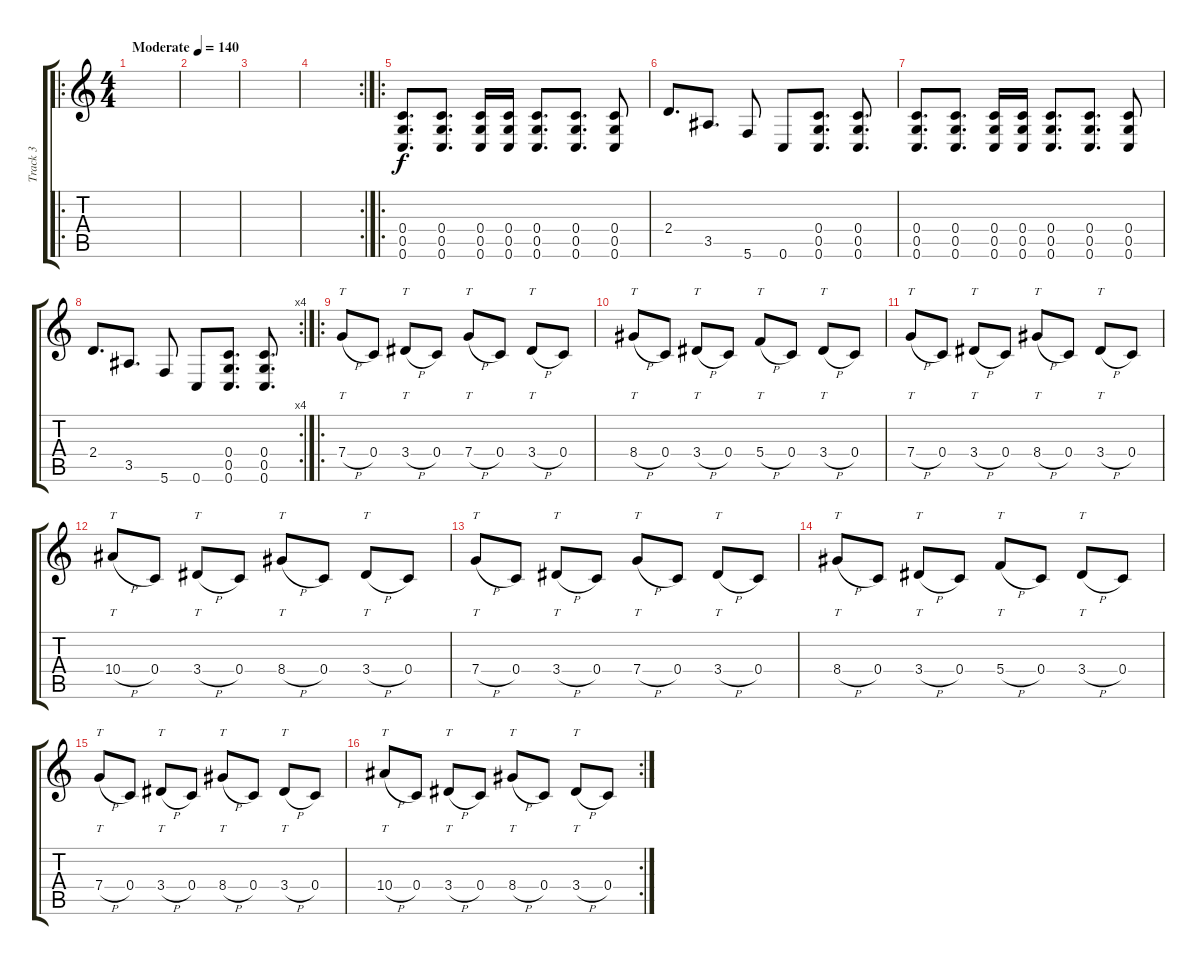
\track ("Track 3" "Track 3") {instrument distortionguitar}
\staff {score tabs}
\tuning (D4 A3 F3 C3 G2 C2) {hide}
\ro
\ts (4 4)
\tempo (140 "Moderate")
\clef g2
\ks c
|
|
|
\rc 2
|
\ro
(0.4 0.5 0.6).8{d} (0.4 0.5 0.6).8{d} (0.4 0.5 0.6).16 (0.4 0.5 0.6).16 (0.4 0.5 0.6).8{d} (0.4 0.5 0.6).8{d} (0.4 0.5 0.6).8 |
2.4.8{d} 3.5.8{d} 5.6.8 0.6.8 (0.4 0.5 0.6).8{d} (0.4 0.5 0.6).8{d} |
(0.4 0.5 0.6).8{d} (0.4 0.5 0.6).8{d} (0.4 0.5 0.6).16 (0.4 0.5 0.6).16 (0.4 0.5 0.6).8{d} (0.4 0.5 0.6).8{d} (0.4 0.5 0.6).8 |
\rc 4
2.4.8{d} 3.5.8{d} 5.6.8 0.6.8 (0.4 0.5 0.6).8{d} (0.4 0.5 0.6).8{d} |
\ro
7.4{h}.8{tt} 0.4.8 3.4{h}.8{tt} 0.4.8 7.4{h}.8{tt} 0.4.8 3.4{h}.8{tt} 0.4.8 |
8.4{h}.8{tt} 0.4.8 3.4{h}.8{tt} 0.4.8 5.4{h}.8{tt} 0.4.8 3.4{h}.8{tt} 0.4.8 |
7.4{h}.8{tt} 0.4.8 3.4{h}.8{tt} 0.4.8 8.4{h}.8{tt} 0.4.8 3.4{h}.8{tt} 0.4.8 |
10.4{h}.8{tt} 0.4.8 3.4{h}.8{tt} 0.4.8 8.4{h}.8{tt} 0.4.8 3.4{h}.8{tt} 0.4.8 |
7.4{h}.8{tt} 0.4.8 3.4{h}.8{tt} 0.4.8 7.4{h}.8{tt} 0.4.8 3.4{h}.8{tt} 0.4.8 |
8.4{h}.8{tt} 0.4.8 3.4{h}.8{tt} 0.4.8 5.4{h}.8{tt} 0.4.8 3.4{h}.8{tt} 0.4.8 |
7.4{h}.8{tt} 0.4.8 3.4{h}.8{tt} 0.4.8 8.4{h}.8{tt} 0.4.8 3.4{h}.8{tt} 0.4.8 |
\rc 2
10.4{h}.8{tt} 0.4.8 3.4{h}.8{tt} 0.4.8 8.4{h}.8{tt} 0.4.8 3.4{h}.8{tt} 0.4.8
